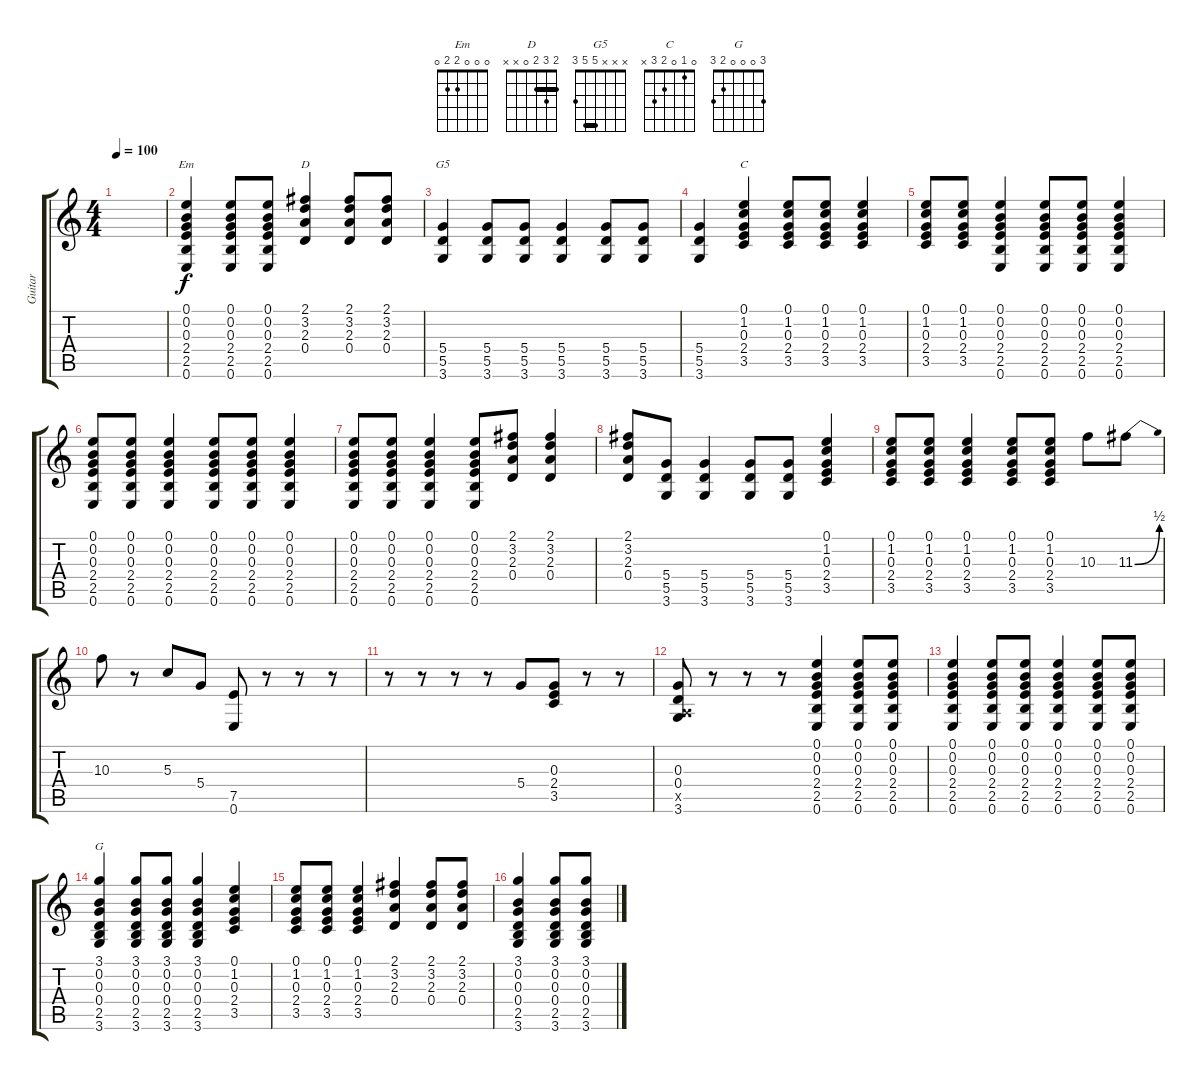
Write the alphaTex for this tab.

\track ("Guitar" "Guitar") {instrument electricguitarclean}
\staff {score tabs}
\tuning (E4 B3 G3 D3 A2 E2) {hide}
\chord ("Em" 0 0 0 2 2 0)
\chord ("D" 2 3 2 0 x x) {barre 2}
\chord ("G5" x x x 5 5 3) {barre 5}
\chord ("C" 0 1 0 2 3 x)
\chord ("G" 3 0 0 0 2 3)
\ts (4 4)
\tempo 100
\clef g2
\ks c
|
(0.1 0.2 0.3 2.4 2.5 0.6).4{ch "Em"} (0.1 0.2 0.3 2.4 2.5 0.6).8 (0.1 0.2 0.3 2.4 2.5 0.6).8 (2.1 3.2 2.3 0.4).4{ch "D"} (2.1 3.2 2.3 0.4).8 (2.1 3.2 2.3 0.4).8 |
(5.4 5.5 3.6).4{ch "G5"} (5.4 5.5 3.6).8 (5.4 5.5 3.6).8 (5.4 5.5 3.6).4 (5.4 5.5 3.6).8 (5.4 5.5 3.6).8 |
(5.4 5.5 3.6).4 (0.1 1.2 0.3 2.4 3.5).4{ch "C"} (0.1 1.2 0.3 2.4 3.5).8 (0.1 1.2 0.3 2.4 3.5).8 (0.1 1.2 0.3 2.4 3.5).4 |
(0.1 1.2 0.3 2.4 3.5).8 (0.1 1.2 0.3 2.4 3.5).8 (0.1 0.2 0.3 2.4 2.5 0.6).4 (0.1 0.2 0.3 2.4 2.5 0.6).8 (0.1 0.2 0.3 2.4 2.5 0.6).8 (0.1 0.2 0.3 2.4 2.5 0.6).4 |
(0.1 0.2 0.3 2.4 2.5 0.6).8 (0.1 0.2 0.3 2.4 2.5 0.6).8 (0.1 0.2 0.3 2.4 2.5 0.6).4 (0.1 0.2 0.3 2.4 2.5 0.6).8 (0.1 0.2 0.3 2.4 2.5 0.6).8 (0.1 0.2 0.3 2.4 2.5 0.6).4 |
(0.1 0.2 0.3 2.4 2.5 0.6).8 (0.1 0.2 0.3 2.4 2.5 0.6).8 (0.1 0.2 0.3 2.4 2.5 0.6).4 (0.1 0.2 0.3 2.4 2.5 0.6).8 (2.1 3.2 2.3 0.4).8 (2.1 3.2 2.3 0.4).4 |
(2.1 3.2 2.3 0.4).8 (5.4 5.5 3.6).8 (5.4 5.5 3.6).4 (5.4 5.5 3.6).8 (5.4 5.5 3.6).8 (0.1 1.2 0.3 2.4 3.5).4 |
(0.1 1.2 0.3 2.4 3.5).8 (0.1 1.2 0.3 2.4 3.5).8 (0.1 1.2 0.3 2.4 3.5).4 (0.1 1.2 0.3 2.4 3.5).8 (0.1 1.2 0.3 2.4 3.5).8 10.3.8 11.3{be (bend 0 0 60 2)}.8 |
10.3.8 r.8 5.3.8 5.4.8 (7.5 0.6).8 r.8 r.8 r.8 |
r.8 r.8 r.8 r.8 5.4.8 (0.3 2.4 3.5).8 r.8 r.8 |
(0.3 0.4 0.5{x} 3.6).8 r.8 r.8 r.8 (0.1 0.2 0.3 2.4 2.5 0.6).4 (0.1 0.2 0.3 2.4 2.5 0.6).8 (0.1 0.2 0.3 2.4 2.5 0.6).8 |
(0.1 0.2 0.3 2.4 2.5 0.6).4 (0.1 0.2 0.3 2.4 2.5 0.6).8 (0.1 0.2 0.3 2.4 2.5 0.6).8 (0.1 0.2 0.3 2.4 2.5 0.6).4 (0.1 0.2 0.3 2.4 2.5 0.6).8 (0.1 0.2 0.3 2.4 2.5 0.6).8 |
(3.1 0.2 0.3 0.4 2.5 3.6).4{ch "G"} (3.1 0.2 0.3 0.4 2.5 3.6).8 (3.1 0.2 0.3 0.4 2.5 3.6).8 (3.1 0.2 0.3 0.4 2.5 3.6).4 (0.1 1.2 0.3 2.4 3.5).4 |
(0.1 1.2 0.3 2.4 3.5).8 (0.1 1.2 0.3 2.4 3.5).8 (0.1 1.2 0.3 2.4 3.5).4 (2.1 3.2 2.3 0.4).4 (2.1 3.2 2.3 0.4).8 (2.1 3.2 2.3 0.4).8 |
(3.1 0.2 0.3 0.4 2.5 3.6).4 (3.1 0.2 0.3 0.4 2.5 3.6).8 (3.1 0.2 0.3 0.4 2.5 3.6).8
